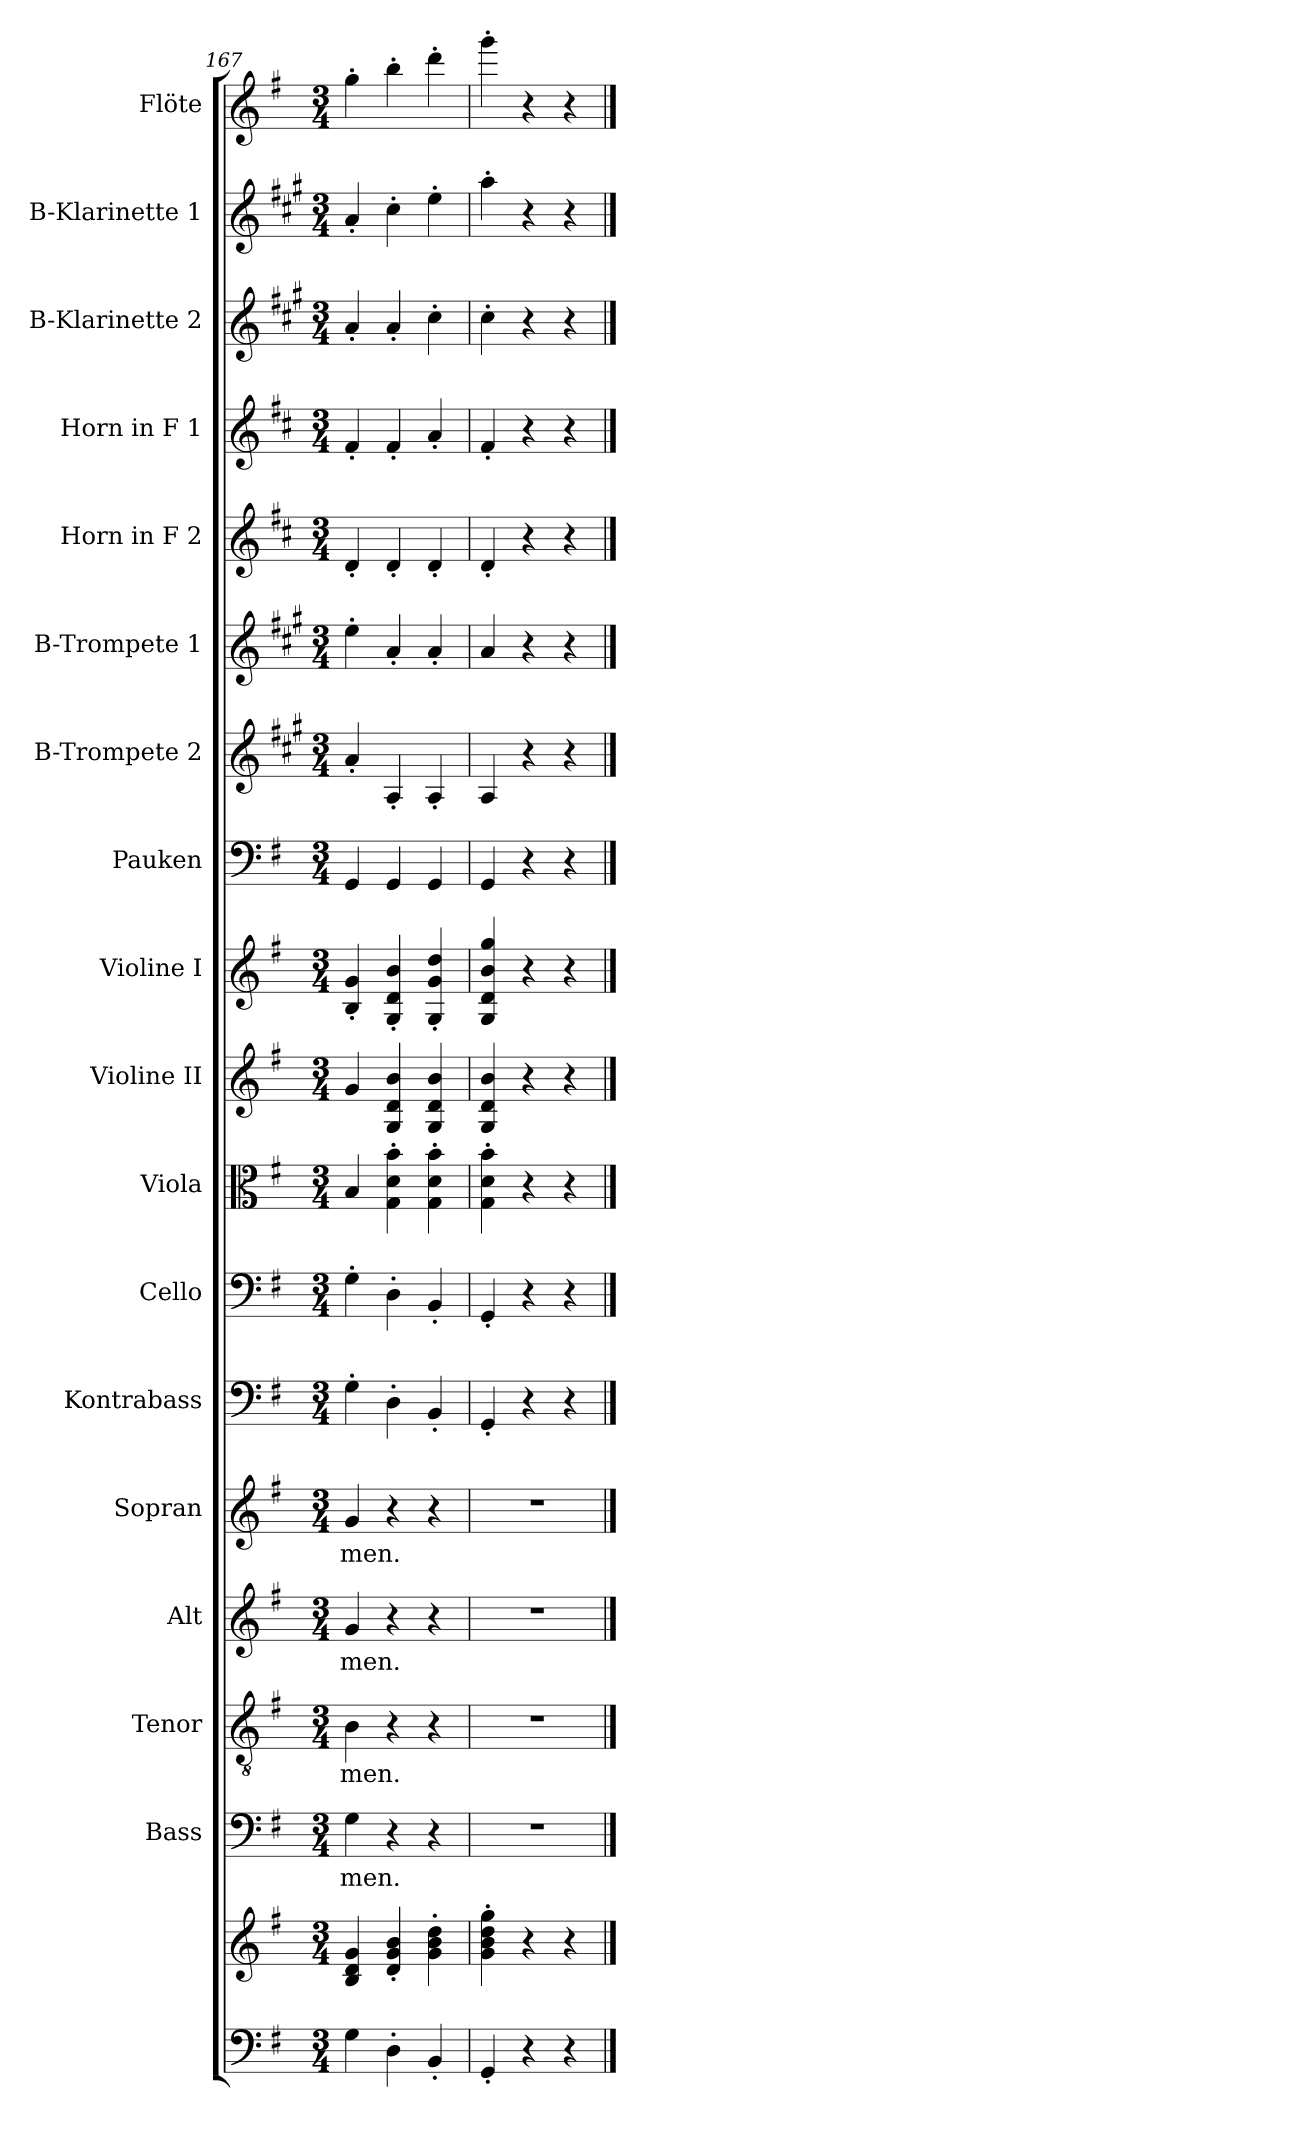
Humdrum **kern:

**kern	**kern	**kern	**text	**kern	**text	**kern	**text	**kern	**text	**kern	**kern	**kern	**kern	**kern	**kern	**kern	**kern	**kern	**kern	**kern	**kern	**kern
*part18	*part18	*part17	*part17	*part16	*part16	*part15	*part15	*part14	*part14	*part13	*part12	*part11	*part10	*part9	*part8	*part7	*part6	*part5	*part4	*part3	*part2	*part1
*staff19	*staff18	*staff17	*staff17	*staff16	*staff16	*staff15	*staff15	*staff14	*staff14	*staff13	*staff12	*staff11	*staff10	*staff9	*staff8	*staff7	*staff6	*staff5	*staff4	*staff3	*staff2	*staff1
*	*	*I"Bass	*	*I"Tenor	*	*I"Alt	*	*I"Sopran	*	*I"Kontrabass	*I"Cello	*I"Viola	*I"Violine II	*I"Violine I	*I"Pauken	*I"B-Trompete 2	*I"B-Trompete 1	*I"Horn in F 2	*I"Horn in F 1	*I"B-Klarinette 2	*I"B-Klarinette 1	*I"Flöte
*	*	*I'B.	*	*I'T.	*	*I'A.	*	*I'S.	*	*I'Kb.	*	*I'Vla.	*I'Vl. II	*I'Vl. I	*I'Pk.	*I'Trp. 2	*I'Trp. 1	*	*	*I'Kl. 2	*I'Kl. 1	*I'Fl.
*clefF4	*clefG2	*clefF4	*	*clefGv2	*	*clefG2	*	*clefG2	*	*clefF4	*clefF4	*clefC3	*clefG2	*clefG2	*clefF4	*clefG2	*clefG2	*clefG2	*clefG2	*clefG2	*clefG2	*clefG2
*	*	*	*	*	*	*	*	*	*	*ITrd7c12	*	*	*	*	*	*ITrd1c2	*ITrd1c2	*ITrd4c7	*ITrd4c7	*ITrd1c2	*ITrd1c2	*
*k[f#]	*k[f#]	*k[f#]	*	*k[f#]	*	*k[f#]	*	*k[f#]	*	*k[f#]	*k[f#]	*k[f#]	*k[f#]	*k[f#]	*k[f#]	*k[f#]	*k[f#]	*k[f#]	*k[f#]	*k[f#]	*k[f#]	*k[f#]
*G:	*G:	*G:	*	*G:	*	*G:	*	*G:	*	*G:	*G:	*G:	*G:	*G:	*G:	*G:	*G:	*G:	*G:	*G:	*G:	*G:
*M3/4	*M3/4	*M3/4	*	*M3/4	*	*M3/4	*	*M3/4	*	*M3/4	*M3/4	*M3/4	*M3/4	*M3/4	*M3/4	*M3/4	*M3/4	*M3/4	*M3/4	*M3/4	*M3/4	*M3/4
=167	=167	=167	=167	=167	=167	=167	=167	=167	=167	=167	=167	=167	=167	=167	=167	=167	=167	=167	=167	=167	=167	=167
!	!	!	!LO:LY:b	!	!LO:LY:b	!	!LO:LY:b	!	!LO:LY:b	!	!	!	!	!	!	!	!	!	!	!	!	!
4G\	4B/ 4d/ 4g/	4G\	-men.	4B\	-men.	4g/	-men.	4g/	-men.	4GG'>\	4G'>\	4B/	4g/	4B/'< 4g/'<	4GG/	4g'</	4dd'>\	4G'</	4B'</	4g'</	4g'</	4gg'>\
4D'>\	4d/'< 4g/'< 4b/'<	4r	.	4r	.	4r	.	4r	.	4DD'>\	4D'>\	4G\'> 4d\'> 4b\'>	4G/ 4d/ 4b/	4G/'< 4d/'< 4b/'<	4GG/	4G'</	4g'</	4G'</	4B'</	4g'</	4b'>\	4bb'>\
4BB'</	4g\'> 4b\'> 4dd\'>	4r	.	4r	.	4r	.	4r	.	4BBB'</	4BB'</	4G\'> 4d\'> 4b\'>	4G/ 4d/ 4b/	4G/'< 4g/'< 4dd/'<	4GG/	4G'</	4g'</	4G'</	4d'</	4b'>\	4dd'>\	4ddd'>\
=168	=168	=168	=168	=168	=168	=168	=168	=168	=168	=168	=168	=168	=168	=168	=168	=168	=168	=168	=168	=168	=168	=168
4GG'</	4g\'> 4b\'> 4dd\'> 4gg\'>	2.r	.	2.r	.	2.r	.	2.r	.	4GGG'</	4GG'</	4G\'> 4d\'> 4b\'>	4G/ 4d/ 4b/	4G/ 4d/ 4b/ 4gg/	4GG/	4G/	4g/	4G'</	4B'</	4b'>\	4gg'>\	4ggg'>\
4r	4r	.	.	.	.	.	.	.	.	4r	4r	4r	4r	4r	4r	4r	4r	4r	4r	4r	4r	4r
4r	4r	.	.	.	.	.	.	.	.	4r	4r	4r	4r	4r	4r	4r	4r	4r	4r	4r	4r	4r
==	==	==	==	==	==	==	==	==	==	==	==	==	==	==	==	==	==	==	==	==	==	==
*-	*-	*-	*-	*-	*-	*-	*-	*-	*-	*-	*-	*-	*-	*-	*-	*-	*-	*-	*-	*-	*-	*-
